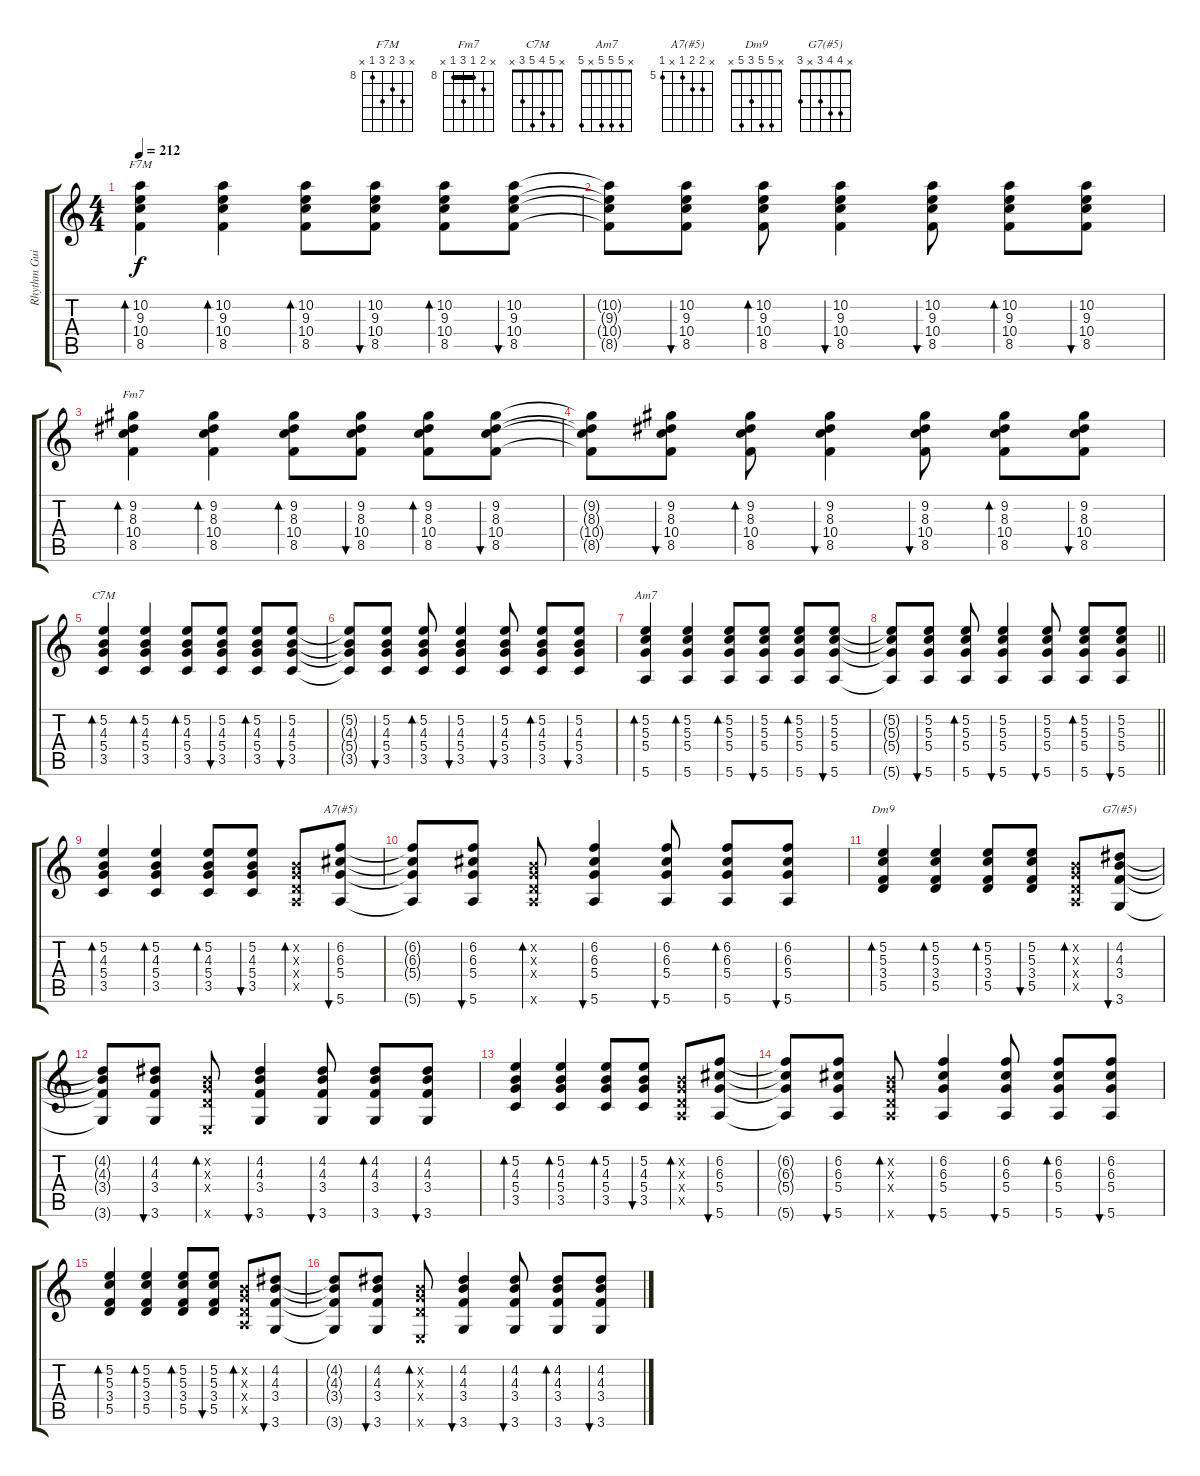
\track ("Rhythm Guitar" "Rhythm Gui") {instrument overdrivenguitar}
\staff {score tabs}
\tuning (E4 B3 G3 D3 A2 E2) {hide}
\chord ("F7M" x 10 9 10 8 x) {firstfret 8}
\chord ("Fm7" x 9 8 10 8 x) {firstfret 8 barre 8}
\chord ("C7M" x 5 4 5 3 x)
\chord ("Am7" x 5 5 5 x 5)
\chord ("A7(#5)" x 6 6 5 x 5) {firstfret 5}
\chord ("Dm9" x 5 5 3 5 x)
\chord ("G7(#5)" x 4 4 3 x 3)
\ts (4 4)
\tempo 212
\clef g2
\ks c
(10.2 9.3 10.4 8.5).4{bd 30 ch "F7M" dy f} (10.2 9.3 10.4 8.5).4{bd 30} (10.2 9.3 10.4 8.5).8{bd 30} (10.2 9.3 10.4 8.5).8{bu 30} (10.2 9.3 10.4 8.5).8{bd 30} (10.2 9.3 10.4 8.5).8{bu 30} |
(10.2{t} 9.3{t} 10.4{t} 8.5{t}).8 (10.2 9.3 10.4 8.5).8{bu 30} (10.2 9.3 10.4 8.5).8{bd 30} (10.2 9.3 10.4 8.5).4{bu 30} (10.2 9.3 10.4 8.5).8{bu 30} (10.2 9.3 10.4 8.5).8{bd 30} (10.2 9.3 10.4 8.5).8{bu 30} |
(9.2 8.3 10.4 8.5).4{bd 30 ch "Fm7"} (9.2 8.3 10.4 8.5).4{bd 30} (9.2 8.3 10.4 8.5).8{bd 30} (9.2 8.3 10.4 8.5).8{bu 30} (9.2 8.3 10.4 8.5).8{bd 30} (9.2 8.3 10.4 8.5).8{bu 30} |
(9.2{t} 8.3{t} 10.4{t} 8.5{t}).8 (9.2 8.3 10.4 8.5).8{bu 30} (9.2 8.3 10.4 8.5).8{bd 30} (9.2 8.3 10.4 8.5).4{bu 30} (9.2 8.3 10.4 8.5).8{bu 30} (9.2 8.3 10.4 8.5).8{bd 30} (9.2 8.3 10.4 8.5).8{bu 30} |
(5.2 4.3 5.4 3.5).4{bd 30 ch "C7M"} (5.2 4.3 5.4 3.5).4{bd 30} (5.2 4.3 5.4 3.5).8{bd 30} (5.2 4.3 5.4 3.5).8{bu 30} (5.2 4.3 5.4 3.5).8{bd 30} (5.2 4.3 5.4 3.5).8{bu 30} |
(5.2{t} 4.3{t} 5.4{t} 3.5{t}).8 (5.2 4.3 5.4 3.5).8{bu 30} (5.2 4.3 5.4 3.5).8{bd 30} (5.2 4.3 5.4 3.5).4{bu 30} (5.2 4.3 5.4 3.5).8{bu 30} (5.2 4.3 5.4 3.5).8{bd 30} (5.2 4.3 5.4 3.5).8{bu 30} |
(5.2 5.3 5.4 5.6).4{bd 30 ch "Am7"} (5.2 5.3 5.4 5.6).4{bd 30} (5.2 5.3 5.4 5.6).8{bd 30} (5.2 5.3 5.4 5.6).8{bu 30} (5.2 5.3 5.4 5.6).8{bd 30} (5.2 5.3 5.4 5.6).8{bu 30} |
\barLineRight lightlight
(5.2{t} 5.3{t} 5.4{t} 5.6{t}).8 (5.2 5.3 5.4 5.6).8{bu 30} (5.2 5.3 5.4 5.6).8{bd 30} (5.2 5.3 5.4 5.6).4{bu 30} (5.2 5.3 5.4 5.6).8{bu 30} (5.2 5.3 5.4 5.6).8{bd 30} (5.2 5.3 5.4 5.6).8{bu 30} |
(5.2 4.3 5.4 3.5).4{bd 30} (5.2 4.3 5.4 3.5).4{bd 30} (5.2 4.3 5.4 3.5).8{bd 30} (5.2 4.3 5.4 3.5).8{bu 30} (0.2{x} 0.3{x} 0.4{x} 0.5{x}).8{bd 30} (6.2 6.3 5.4 5.6).8{bu 30 ch "A7(#5)"} |
(6.2{t} 6.3{t} 5.4{t} 5.6{t}).8 (6.2 6.3 5.4 5.6).8{bu 30} (0.2{x} 0.3{x} 0.4{x} 5.6{x}).8{bd 30} (6.2 6.3 5.4 5.6).4{bu 30} (6.2 6.3 5.4 5.6).8{bu 30} (6.2 6.3 5.4 5.6).8{bd 30} (6.2 6.3 5.4 5.6).8{bu 30} |
(5.2 5.3 3.4 5.5).4{bd 30 ch "Dm9"} (5.2 5.3 3.4 5.5).4{bd 30} (5.2 5.3 3.4 5.5).8{bd 30} (5.2 5.3 3.4 5.5).8{bu 30} (0.2{x} 0.3{x} 0.4{x} 0.5{x}).8{bd 30} (4.2 4.3 3.4 3.6).8{bu 30 ch "G7(#5)"} |
(4.2{t} 4.3{t} 3.4{t} 3.6{t}).8 (4.2 4.3 3.4 3.6).8{bu 30} (0.2{x} 0.3{x} 0.4{x} 0.6{x}).8{bd 30} (4.2 4.3 3.4 3.6).4{bu 30} (4.2 4.3 3.4 3.6).8{bu 30} (4.2 4.3 3.4 3.6).8{bd 30} (4.2 4.3 3.4 3.6).8{bu 30} |
(5.2 4.3 5.4 3.5).4{bd 30} (5.2 4.3 5.4 3.5).4{bd 30} (5.2 4.3 5.4 3.5).8{bd 30} (5.2 4.3 5.4 3.5).8{bu 30} (0.2{x} 0.3{x} 0.4{x} 0.5{x}).8{bd 30} (6.2 6.3 5.4 5.6).8{bu 30} |
(6.2{t} 6.3{t} 5.4{t} 5.6{t}).8 (6.2 6.3 5.4 5.6).8{bu 30} (0.2{x} 0.3{x} 0.4{x} 5.6{x}).8{bd 30} (6.2 6.3 5.4 5.6).4{bu 30} (6.2 6.3 5.4 5.6).8{bu 30} (6.2 6.3 5.4 5.6).8{bd 30} (6.2 6.3 5.4 5.6).8{bu 30} |
(5.2 5.3 3.4 5.5).4{bd 30} (5.2 5.3 3.4 5.5).4{bd 30} (5.2 5.3 3.4 5.5).8{bd 30} (5.2 5.3 3.4 5.5).8{bu 30} (0.2{x} 0.3{x} 0.4{x} 0.5{x}).8{bd 30} (4.2 4.3 3.4 3.6).8{bu 30} |
(4.2{t} 4.3{t} 3.4{t} 3.6{t}).8 (4.2 4.3 3.4 3.6).8{bu 30} (0.2{x} 0.3{x} 0.4{x} 0.6{x}).8{bd 30} (4.2 4.3 3.4 3.6).4{bu 30} (4.2 4.3 3.4 3.6).8{bu 30} (4.2 4.3 3.4 3.6).8{bd 30} (4.2 4.3 3.4 3.6).8{bu 30}
